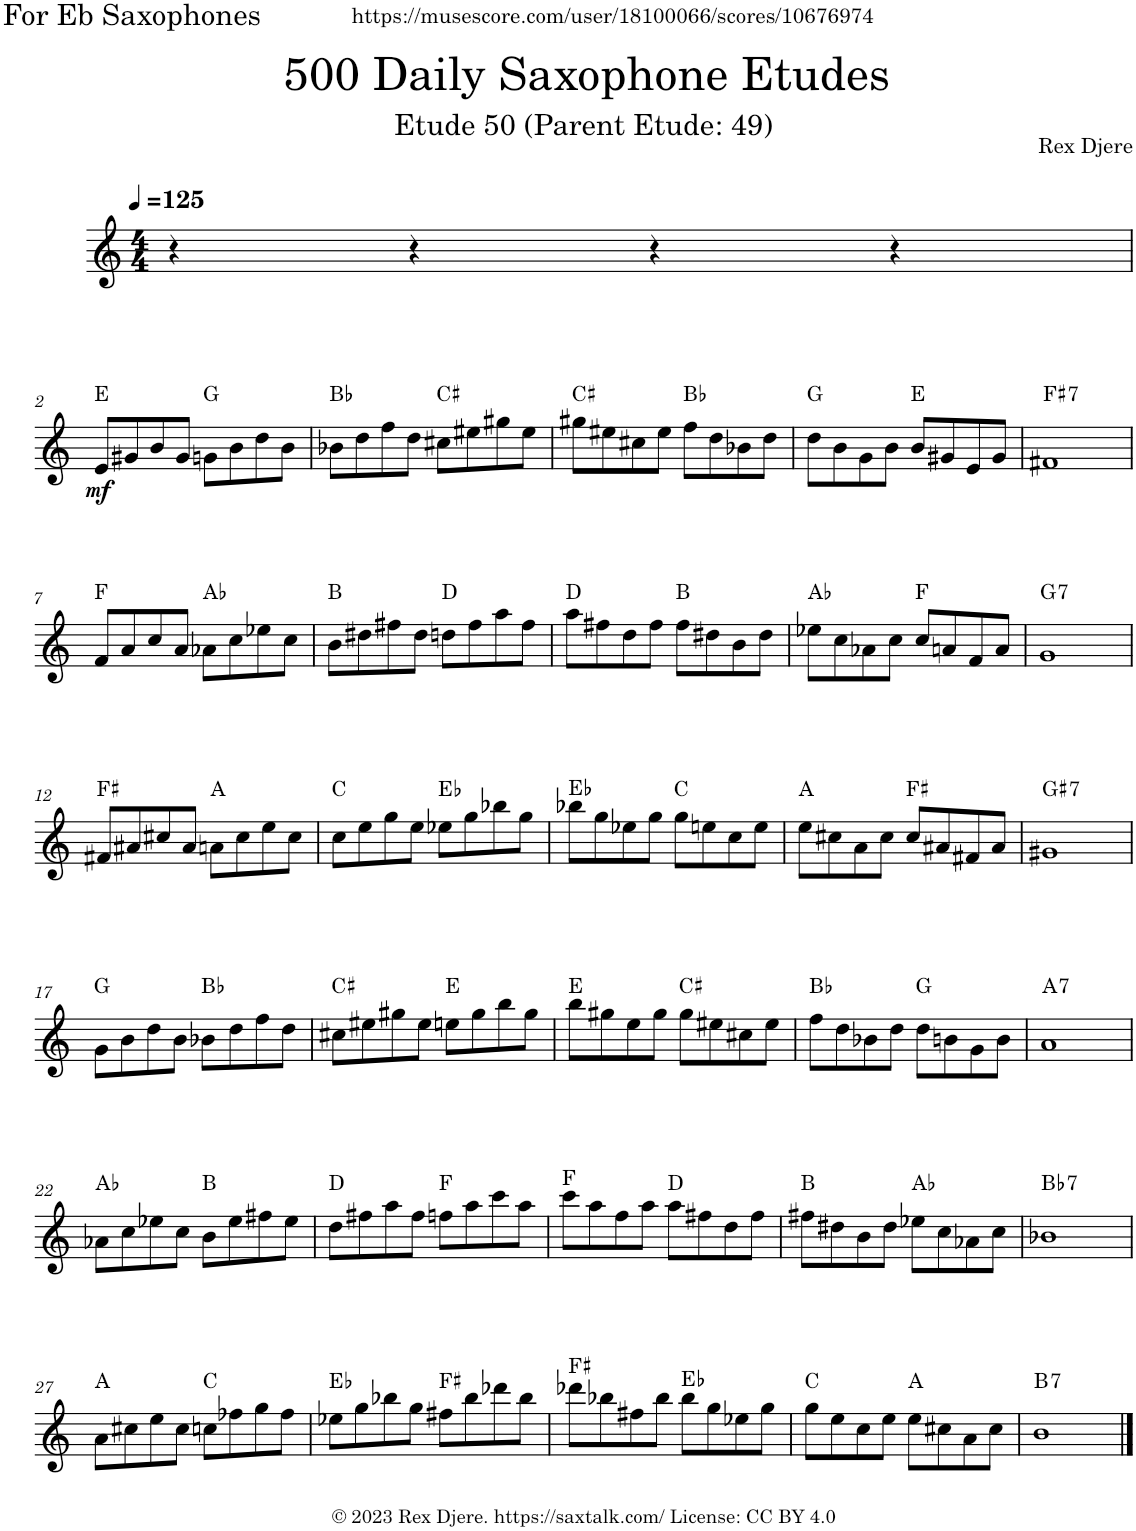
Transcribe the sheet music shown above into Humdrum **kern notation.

**kern	**dynam	**harte
*part1	*part1	*part1
*staff1	*staff1	*
*I"Alto Saxophone	*	*
*I'A. Sax.	*	*
*clefG2	*	*
*Trd5c9	*	*
*k[]	*	*
*M4/4	*	*
*MM125	*	*
=1	=1	=1
4r	.	.
4r	.	.
4r	.	.
4r	.	.
!!LO:LB:g=z
=2	=2	=2
!	!LO:DY:b	!
8e/L	mf	E:maj
8g#X/	.	.
8b/	.	.
8g#/J	.	.
8gn\L	.	G:maj
8b\	.	.
8dd\	.	.
8b\J	.	.
=3	=3	=3
8b-X\L	.	Bb:maj
8dd\	.	.
8ff\	.	.
8dd\J	.	.
8cc#X\L	.	C#:maj
8ee#X\	.	.
8gg#X\	.	.
8ee#\J	.	.
=4	=4	=4
8gg#X\L	.	C#:maj
8ee#X\	.	.
8cc#X\	.	.
8ee#\J	.	.
8ff\L	.	Bb:maj
8dd\	.	.
8b-X\	.	.
8dd\J	.	.
=5	=5	=5
8dd\L	.	G:maj
8b\	.	.
8g\	.	.
8b\J	.	.
8b/L	.	E:maj
8g#X/	.	.
8e/	.	.
8g#/J	.	.
=6	=6	=6
!	!	!LO:H:kt=7
1f#X	.	F#:7
!!LO:LB:g=z
=7	=7	=7
8f/L	.	F:maj
8a/	.	.
8cc/	.	.
8a/J	.	.
8a-X\L	.	Ab:maj
8cc\	.	.
8ee-X\	.	.
8cc\J	.	.
=8	=8	=8
8b\L	.	B:maj
8dd#X\	.	.
8ff#X\	.	.
8dd#\J	.	.
8ddn\L	.	D:maj
8ff#\	.	.
8aa\	.	.
8ff#\J	.	.
=9	=9	=9
8aa\L	.	D:maj
8ff#X\	.	.
8dd\	.	.
8ff#\J	.	.
8ff#\L	.	B:maj
8dd#X\	.	.
8b\	.	.
8dd#\J	.	.
=10	=10	=10
8ee-X\L	.	Ab:maj
8cc\	.	.
8a-X\	.	.
8cc\J	.	.
8cc/L	.	F:maj
8an/	.	.
8f/	.	.
8a/J	.	.
=11	=11	=11
!	!	!LO:H:kt=7
1g	.	G:7
!!LO:LB:g=z
=12	=12	=12
8f#X/L	.	F#:maj
8a#X/	.	.
8cc#X/	.	.
8a#/J	.	.
8an\L	.	A:maj
8cc#\	.	.
8ee\	.	.
8cc#\J	.	.
=13	=13	=13
8cc\L	.	C:maj
8ee\	.	.
8gg\	.	.
8ee\J	.	.
8ee-X\L	.	Eb:maj
8gg\	.	.
8bb-X\	.	.
8gg\J	.	.
=14	=14	=14
8bb-X\L	.	Eb:maj
8gg\	.	.
8ee-X\	.	.
8gg\J	.	.
8gg\L	.	C:maj
8een\	.	.
8cc\	.	.
8ee\J	.	.
=15	=15	=15
8ee\L	.	A:maj
8cc#X\	.	.
8a\	.	.
8cc#\J	.	.
8cc#/L	.	F#:maj
8a#X/	.	.
8f#X/	.	.
8a#/J	.	.
=16	=16	=16
!	!	!LO:H:kt=7
1g#X	.	G#:7
!!LO:LB:g=z
=17	=17	=17
8g\L	.	G:maj
8b\	.	.
8dd\	.	.
8b\J	.	.
8b-X\L	.	Bb:maj
8dd\	.	.
8ff\	.	.
8dd\J	.	.
=18	=18	=18
8cc#X\L	.	C#:maj
8ee#X\	.	.
8gg#X\	.	.
8ee#\J	.	.
8een\L	.	E:maj
8gg#\	.	.
8bb\	.	.
8gg#\J	.	.
=19	=19	=19
8bb\L	.	E:maj
8gg#X\	.	.
8ee\	.	.
8gg#\J	.	.
8gg#\L	.	C#:maj
8ee#X\	.	.
8cc#X\	.	.
8ee#\J	.	.
=20	=20	=20
8ff\L	.	Bb:maj
8dd\	.	.
8b-X\	.	.
8dd\J	.	.
8dd\L	.	G:maj
8bn\	.	.
8g\	.	.
8b\J	.	.
=21	=21	=21
!	!	!LO:H:kt=7
1a	.	A:7
!!LO:LB:g=z
=22	=22	=22
8a-X\L	.	Ab:maj
8cc\	.	.
8ee-X\	.	.
8cc\J	.	.
8b\L	.	B:maj
8ee-\	.	.
8ff#X\	.	.
8ee-\J	.	.
=23	=23	=23
8dd\L	.	D:maj
8ff#X\	.	.
8aa\	.	.
8ff#\J	.	.
8ffn\L	.	F:maj
8aa\	.	.
8ccc\	.	.
8aa\J	.	.
=24	=24	=24
8ccc\L	.	F:maj
8aa\	.	.
8ff\	.	.
8aa\J	.	.
8aa\L	.	D:maj
8ff#X\	.	.
8dd\	.	.
8ff#\J	.	.
=25	=25	=25
8ff#X\L	.	B:maj
8dd#X\	.	.
8b\	.	.
8dd#\J	.	.
8ee-X\L	.	Ab:maj
8cc\	.	.
8a-X\	.	.
8cc\J	.	.
=26	=26	=26
!	!	!LO:H:kt=7
1b-X	.	Bb:7
!!LO:LB:g=z
=27	=27	=27
8a\L	.	A:maj
8cc#X\	.	.
8ee\	.	.
8cc#\J	.	.
8ccn\L	.	C:maj
8ff-X\	.	.
8gg\	.	.
8ff-\J	.	.
=28	=28	=28
8ee-X\L	.	Eb:maj
8gg\	.	.
8bb-X\	.	.
8gg\J	.	.
8ff#X\L	.	F#:maj
8bb-\	.	.
8ddd-X\	.	.
8bb-\J	.	.
=29	=29	=29
8ddd-X\L	.	F#:maj
8bb-X\	.	.
8ff#X\	.	.
8bb-\J	.	.
8bb-\L	.	Eb:maj
8gg\	.	.
8ee-X\	.	.
8gg\J	.	.
=30	=30	=30
8gg\L	.	C:maj
8ee\	.	.
8cc\	.	.
8ee\J	.	.
8ee\L	.	A:maj
8cc#X\	.	.
8a\	.	.
8cc#\J	.	.
=31	=31	=31
!	!	!LO:H:kt=7
1b	.	B:7
==	==	==
*-	*-	*-
